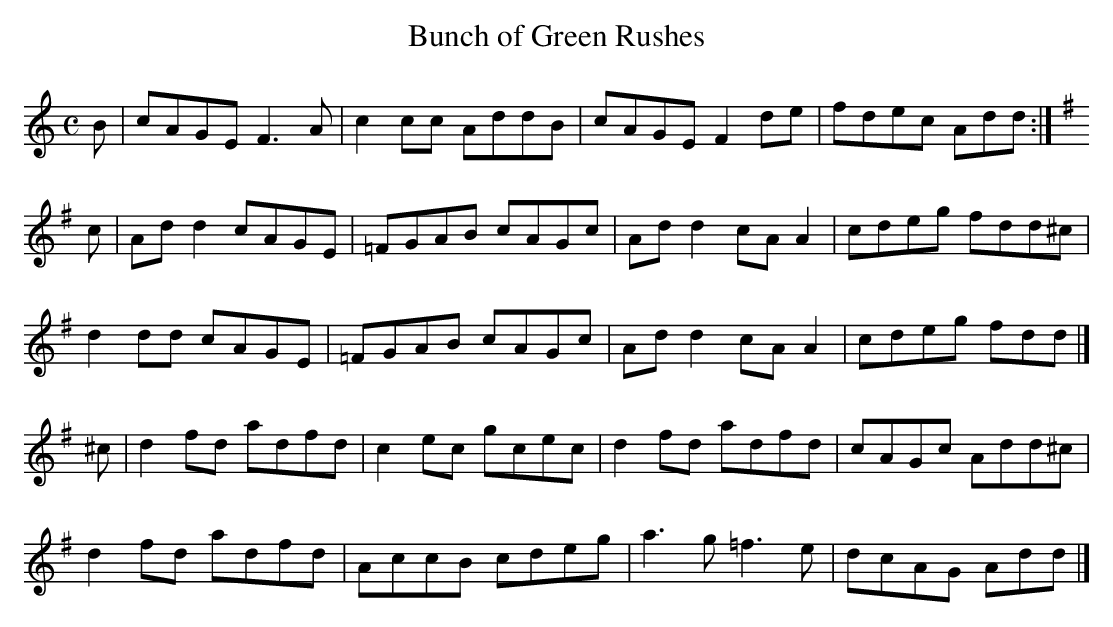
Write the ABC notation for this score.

X:1
T:Bunch of Green Rushes
M:C
L:1/8
K:D Dorian
B|cAGE F3A|c2cc AddB|cAGE F2de|fdec Add:|!
K:D Mixolydian
c|Add2 cAGE|=FGAB cAGc|Add2 cAA2|cdeg fdd^c|!
d2dd cAGE|=FGAB cAGc|Add2 cAA2|cdeg fdd|]!
^c|d2fd adfd|c2ec gcec|d2fd adfd|cAGc Add^c|!
d2fd adfd|AccB cdeg|a3g =f3e|dcAG Add|]!
